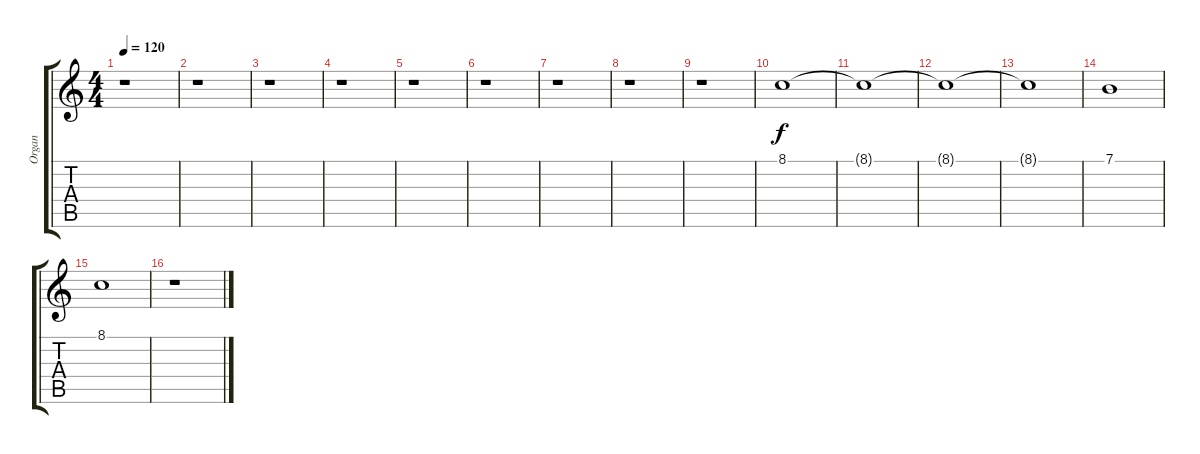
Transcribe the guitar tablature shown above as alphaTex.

\track ("Organ" "Organ") {instrument drawbarorgan}
\staff {score tabs}
\tuning (E4 B3 G3 D3 A2 E2) {hide}
\ts (4 4)
\tempo 120
\clef g2
\ks c
r.1{dy f} |
r.1 |
r.1 |
r.1 |
r.1 |
r.1 |
r.1 |
r.1 |
r.1 |
8.1.1 |
8.1{t}.1 |
8.1{t}.1 |
8.1{t}.1 |
7.1.1 |
8.1.1 |
r.1
